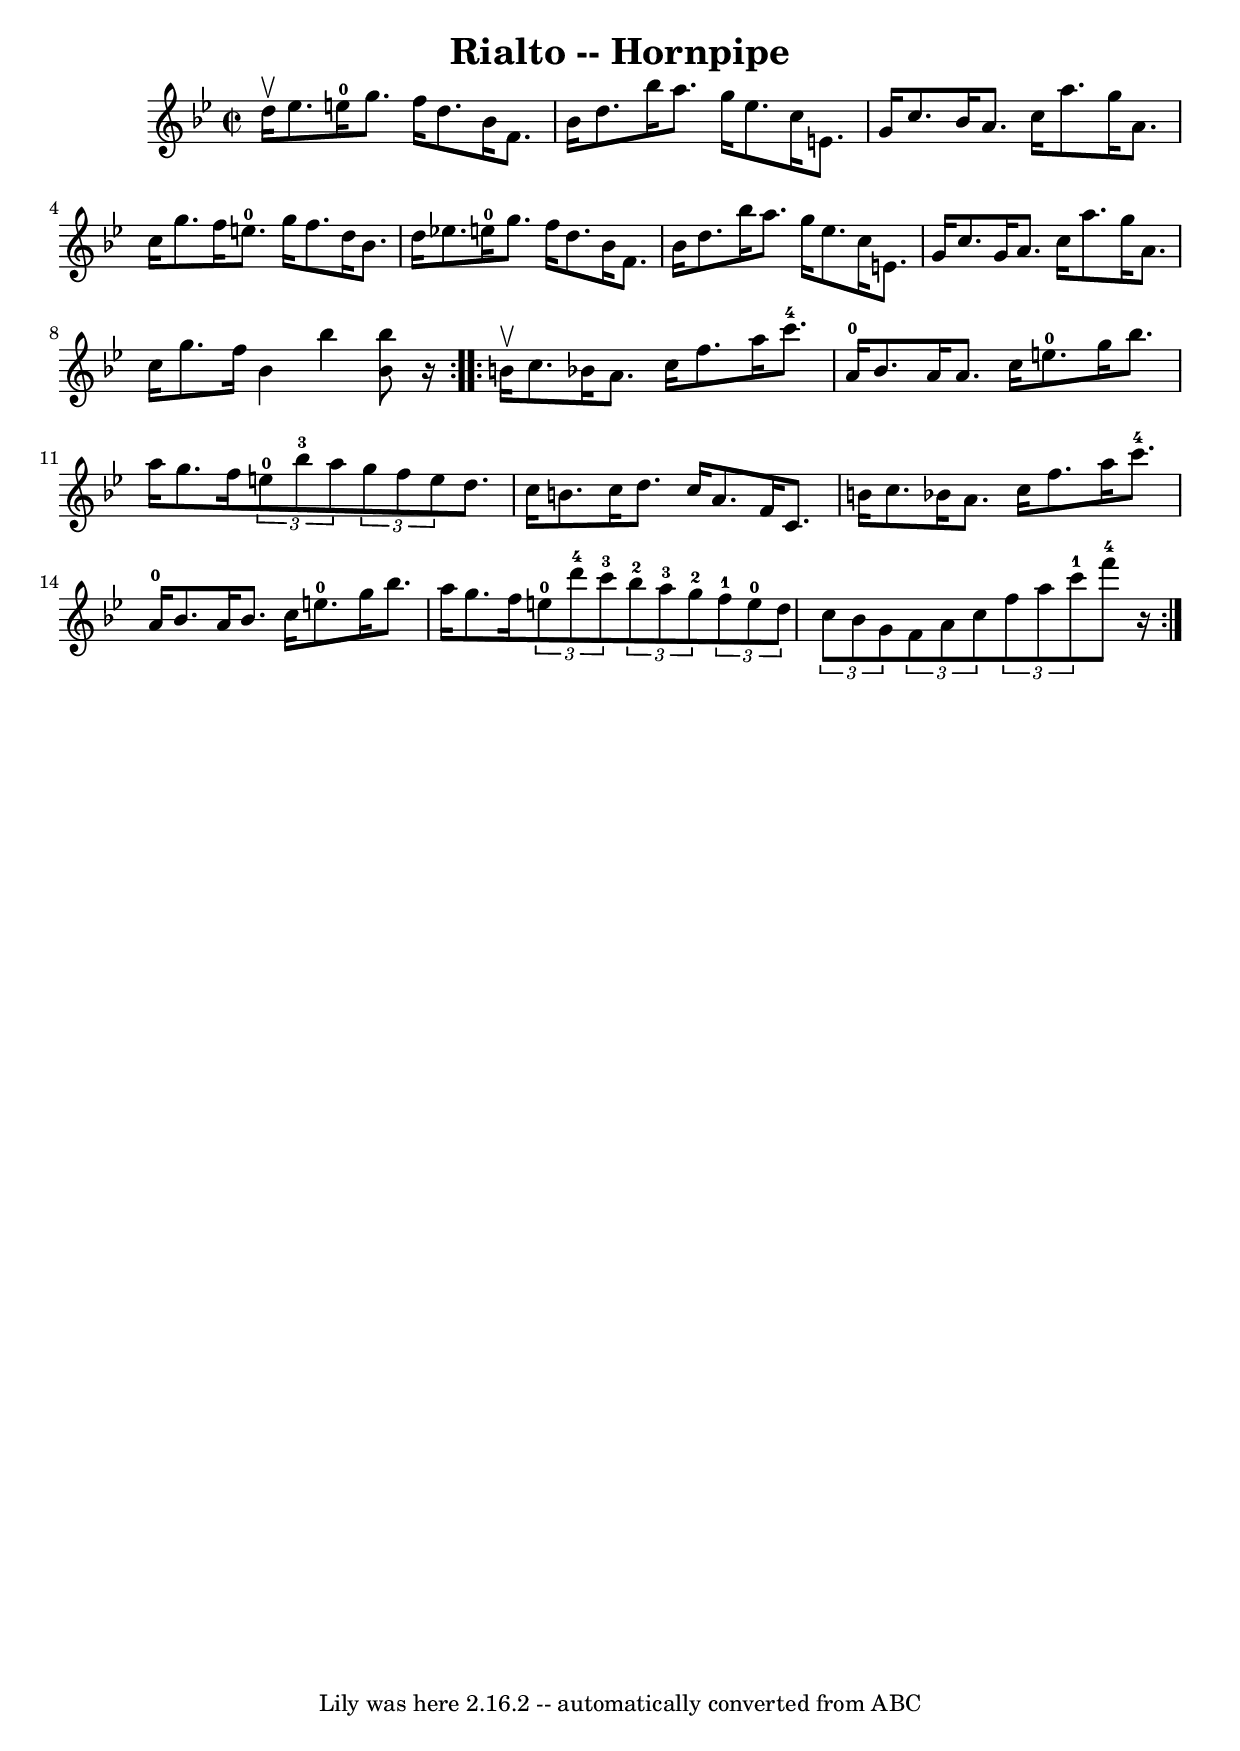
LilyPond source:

\version "2.16.2"
\include "Mammoth.ily"
\header {
  %% book = "Cole's 1000 Fiddle Tunes"
  crossRefNumber = "1"
  footnotes = ""
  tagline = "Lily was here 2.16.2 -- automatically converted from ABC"
  title = "Rialto -- Hornpipe"

}
voicedefault =  {



  \repeat volta 2 {

    \override Staff.TimeSignature #'style = #'C
    \time 2/2 
    \key bes \major d''16^\upbow ees''8. e''16-0 |
    
    g''8. f''16 d''8. bes'16 f'8. bes'16 d''8. bes''16   |
    a''8. g''16 ees''8. c''16 e'8. g'16 c''8.    
    bes'16  |
    a'8. c''16 a''8. g''16 a'8. c''16 g''8.  
    f''16  |
    e''8.-0 g''16 f''8. d''16 bes'8. d''16    
    ees''!8. e''16-0 |
    g''8. f''16 d''8. bes'16 f'8.   
    bes'16 d''8. bes''16  |
    a''8. g''16 ees''8. c''16    
    e'8. g'16 c''8. g'16  |
    a'8. c''16 a''8. g''16    
    a'8. c''16 g''8. f''16  |
    bes'4 bes''4  << bes''8    
		     bes'8   >> r16 
  }     
  \repeat volta 2 {
    b'16^\upbow c''8. bes'!16   |
    a'8. c''16 f''8. a''16 c'''8.-4 a'16-0   
    bes'8. a'16  |
    a'8. c''16 e''8.-0 g''16 bes''8.    
    a''16 g''8. f''16  |
    \times 2/3 { e''8-0 bes''8-3  
		 a''8  
	       }   \times 2/3 { g''8 f''8 e''8  
			      } d''8. c''16 b'8.    
    c''16  |
    d''8. c''16 a'8. f'16 c'8. b'16 c''8.    
    bes'!16  |
    a'8. c''16 f''8. a''16 c'''8.-4 a'16-0 bes'8. a'16  |
    bes'8. c''16 e''8.-0 g''16    
    bes''8. a''16 g''8. f''16  |
    \times 2/3 { e''8-0   
		 d'''8-4 c'''8-3 
	       }   \times 2/3 { bes''8-2 a''8-3 g''8 
				-2 
			      }   \times 2/3 { f''8-1 e''8-0 d''8  
					     }   \times 2/3 { c''8 
							      bes'8 g'8  
							    } |
    \times 2/3 { f'8 a'8 c''8  
	       }   
    \times 2/3 { f''8 a''8 c'''8-1 
	       } f'''8-4   r16 
  }   

}

\score{
  <<

    \context Staff="default"
    {
      \voicedefault 
      
    }

  >>
  \layout {
    
  }
  \midi {
  }

}
